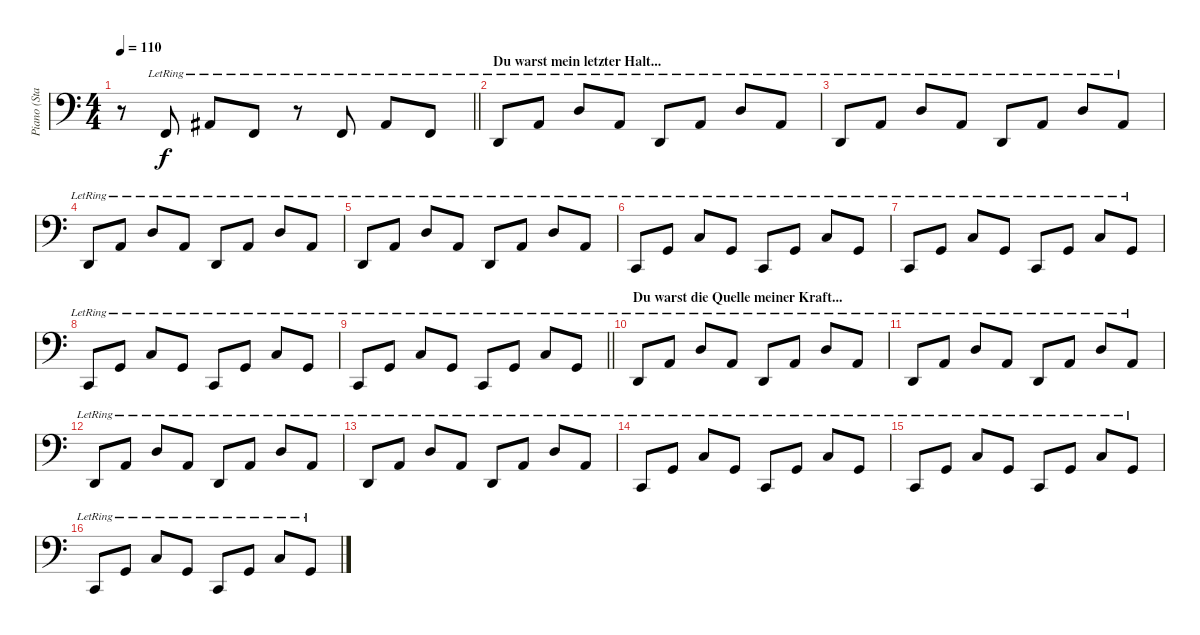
\track ("Piano (Staff 2)" "Piano (Sta") {instrument electricgrandpiano}
\staff {score}
\tuning (E4 B3 G3 D3 A2 E2 B1) {hide}
\ts (4 4)
\tempo 110
\clef f4
\barLineRight lightlight
\ks c
r.8{dy f} 1.6{lr}.8 1.5{lr}.8 1.6{lr}.8 r.8 1.6{lr}.8 1.5{lr}.8 1.6{lr}.8 |
\section ("" "Du warst mein letzter Halt...")
3.7{lr}.8 0.5{lr}.8 0.4{lr}.8 0.5{lr}.8 3.7{lr}.8 0.5{lr}.8 0.4{lr}.8 0.5{lr}.8 |
3.7{lr}.8 0.5{lr}.8 0.4{lr}.8 0.5{lr}.8 3.7{lr}.8 0.5{lr}.8 0.4{lr}.8 0.5{lr}.8 |
3.7{lr}.8 0.5{lr}.8 0.4{lr}.8 0.5{lr}.8 3.7{lr}.8 0.5{lr}.8 0.4{lr}.8 0.5{lr}.8 |
3.7{lr}.8 0.5{lr}.8 0.4{lr}.8 0.5{lr}.8 3.7{lr}.8 0.5{lr}.8 0.4{lr}.8 0.5{lr}.8 |
1.7{lr}.8 3.6{lr}.8 3.5{lr}.8 3.6{lr}.8 1.7{lr}.8 3.6{lr}.8 3.5{lr}.8 3.6{lr}.8 |
1.7{lr}.8 3.6{lr}.8 3.5{lr}.8 3.6{lr}.8 1.7{lr}.8 3.6{lr}.8 3.5{lr}.8 3.6{lr}.8 |
1.7{lr}.8 3.6{lr}.8 3.5{lr}.8 3.6{lr}.8 1.7{lr}.8 3.6{lr}.8 3.5{lr}.8 3.6{lr}.8 |
\barLineRight lightlight
1.7{lr}.8 3.6{lr}.8 3.5{lr}.8 3.6{lr}.8 1.7{lr}.8 3.6{lr}.8 3.5{lr}.8 3.6{lr}.8 |
\section ("" "Du warst die Quelle meiner Kraft...")
3.7{lr}.8 0.5{lr}.8 0.4{lr}.8 0.5{lr}.8 3.7{lr}.8 0.5{lr}.8 0.4{lr}.8 0.5{lr}.8 |
3.7{lr}.8 0.5{lr}.8 0.4{lr}.8 0.5{lr}.8 3.7{lr}.8 0.5{lr}.8 0.4{lr}.8 0.5{lr}.8 |
3.7{lr}.8 0.5{lr}.8 0.4{lr}.8 0.5{lr}.8 3.7{lr}.8 0.5{lr}.8 0.4{lr}.8 0.5{lr}.8 |
3.7{lr}.8 0.5{lr}.8 0.4{lr}.8 0.5{lr}.8 3.7{lr}.8 0.5{lr}.8 0.4{lr}.8 0.5{lr}.8 |
1.7{lr}.8 3.6{lr}.8 3.5{lr}.8 3.6{lr}.8 1.7{lr}.8 3.6{lr}.8 3.5{lr}.8 3.6{lr}.8 |
1.7{lr}.8 3.6{lr}.8 3.5{lr}.8 3.6{lr}.8 1.7{lr}.8 3.6{lr}.8 3.5{lr}.8 3.6{lr}.8 |
1.7{lr}.8 3.6{lr}.8 3.5{lr}.8 3.6{lr}.8 1.7{lr}.8 3.6{lr}.8 3.5{lr}.8 3.6{lr}.8
